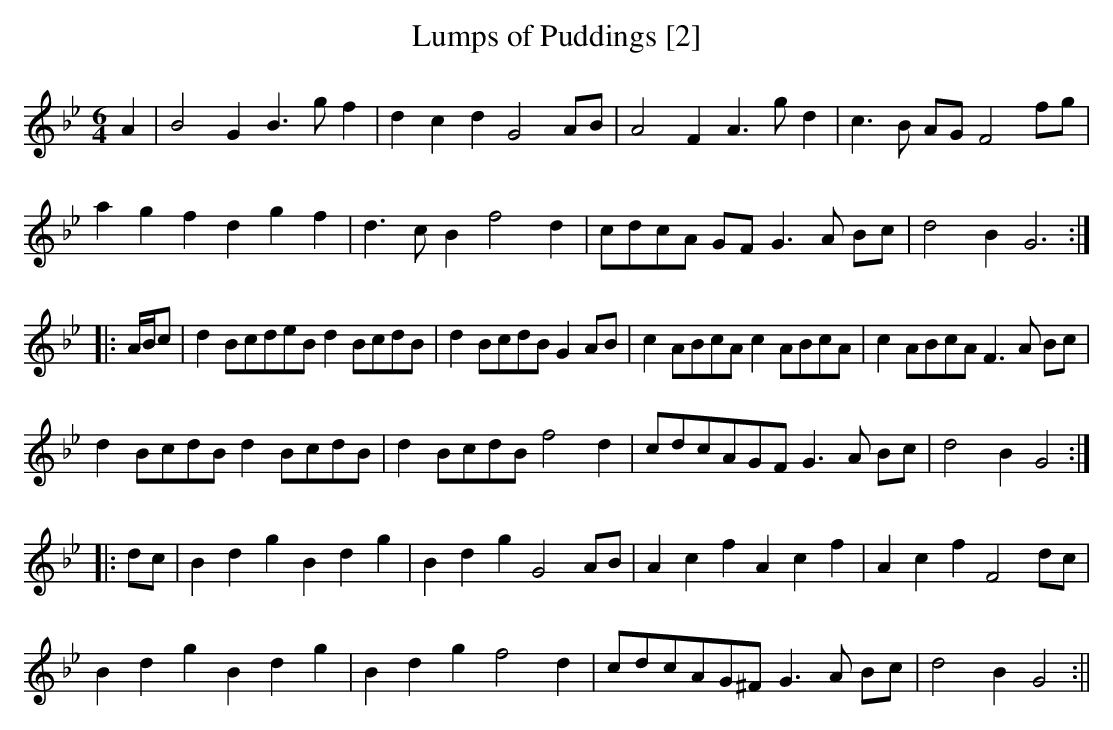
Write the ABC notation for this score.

X:1
T:Lumps of Puddings [2]
M:6/4
L:1/8
K:Gmin
A2|B4 G2B3g f2|d2 c2 d2G4 AB|A4 F2A3g d2|c3B AG F4 fg|
a2g2f2d2g2f2|d3c B2f4d2|cdcA GF G3A Bc|d4 B2 G6:|
|:A/B/c|d2 BcdeB d2 BcdB|d2 BcdB G2 AB|c2 ABcA c2 ABcA|c2 ABcA F3A Bc|
d2 BcdB d2 BcdB|d2 BcdB f4d2|cdcAGF G3 A Bc|d4 B2 G4:|
|:dc|B2d2g2 B2d2g2|B2d2g2 G4AB|A2c2f2 A2c2f2|A2c2f2 F4 dc|
B2d2g2B2d2g2|B2d2g2 f4d2|cdcAG^F G3A Bc|d4B2 G4:||
